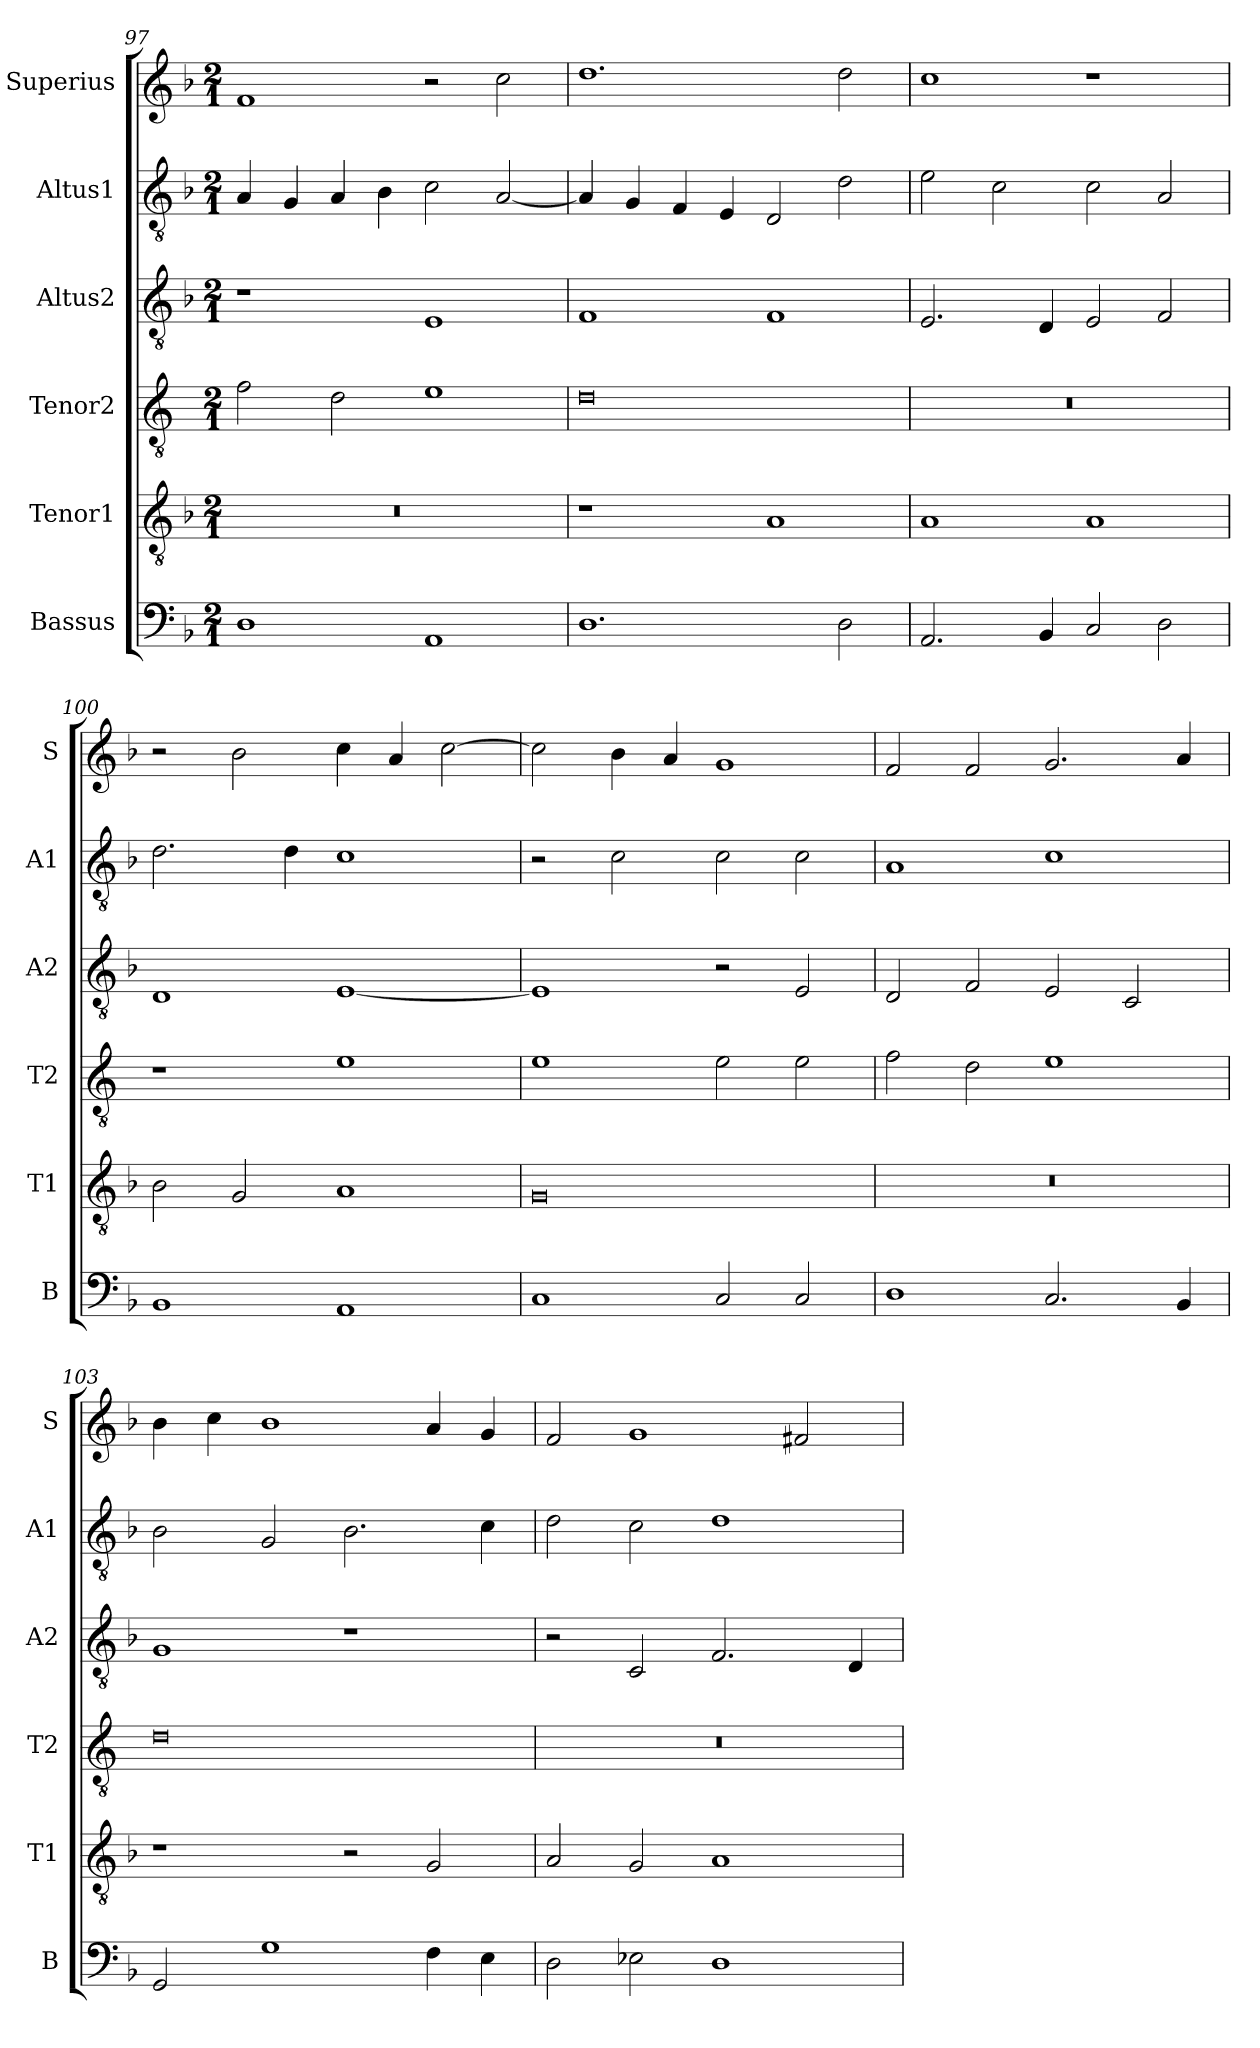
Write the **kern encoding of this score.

**kern	**kern	**kern	**kern	**kern	**kern
*part6	*part5	*part4	*part3	*part2	*part1
*staff6	*staff5	*staff4	*staff3	*staff2	*staff1
*I"Bassus	*I"Tenor1	*I"Tenor2	*I"Altus2	*I"Altus1	*I"Superius
*I'B	*I'T1	*I'T2	*I'A2	*I'A1	*I'S
*clefF4	*clefGv2	*clefGv2	*clefGv2	*clefGv2	*clefG2
*k[b-]	*k[b-]	*k[]	*k[b-]	*k[b-]	*k[b-]
*M2/1	*M2/1	*M2/1	*M2/1	*M2/1	*M2/1
=97	=97	=97	=97	=97	=97
1D	0r	2f\	1r	4A/	1f
.	.	.	.	4G/	.
.	.	2d\	.	4A/	.
.	.	.	.	4B-\	.
1AA	.	1e	1E	2c\	2r
.	.	.	.	[2A/	2cc\
=98	=98	=98	=98	=98	=98
1.D	1r	0d	1F	4A/]	1.dd
.	.	.	.	4G/	.
.	.	.	.	4F/	.
.	.	.	.	4E/	.
.	1A	.	1F	2D/	.
2D\	.	.	.	2d\	2dd\
=99	=99	=99	=99	=99	=99
2.AA/	1A	0r	2.E/	2e\	1cc
.	.	.	.	2c\	.
4BB-/	.	.	4D/	.	.
2C/	1A	.	2E/	2c\	1r
2D\	.	.	2F/	2A/	.
=100	=100	=100	=100	=100	=100
1BB-	2B-\	1r	1D	2.d\	2r
.	2G/	.	.	.	2b-\
.	.	.	.	4d\	.
1AA	1A	1e	[1E	1c	4cc\
.	.	.	.	.	4a/
.	.	.	.	.	[2cc\
=101	=101	=101	=101	=101	=101
1C	0G	1e	1E]	2r	2cc\]
.	.	.	.	2c\	4b-\
.	.	.	.	.	4a/
2C/	.	2e\	2r	2c\	1g
2C/	.	2e\	2E/	2c\	.
=102	=102	=102	=102	=102	=102
1D	0r	2f\	2D/	1A	2f/
.	.	2d\	2F/	.	2f/
2.C/	.	1e	2E/	1c	2.g/
.	.	.	2C/	.	.
4BB-/	.	.	.	.	4a/
=103	=103	=103	=103	=103	=103
2GG/	1r	0d	1G	2B-\	4b-\
.	.	.	.	.	4cc\
1G	.	.	.	2G/	1b-
.	2r	.	1r	2.B-\	.
4F\	2G/	.	.	.	4a/
4E\	.	.	.	4c\	4g/
=104	=104	=104	=104	=104	=104
2D\	2A/	0r	2r	2d\	2f/
2E-X\	2G/	.	2C/	2c\	1g
1D	1A	.	2.F/	1d	.
.	.	.	.	.	2f#X/
.	.	.	4D/	.	.
=	=	=	=	=	=
*-	*-	*-	*-	*-	*-
